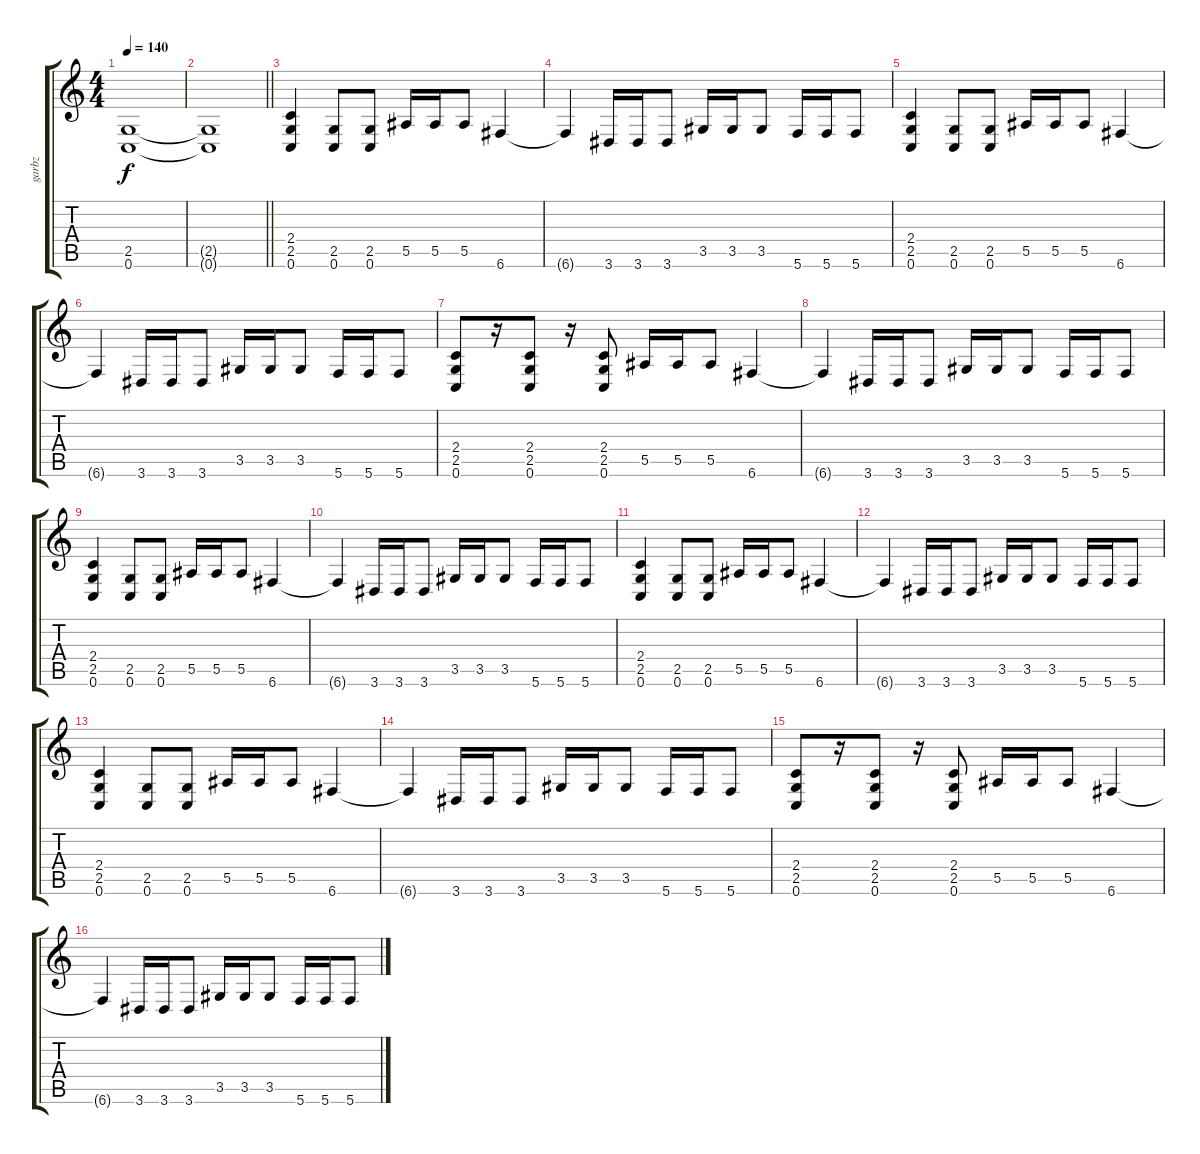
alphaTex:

\track ("garbz" "garbz") {solo instrument distortionguitar}
\staff {score tabs}
\tuning (C4 G3 Eb3 Bb2 F2 C2) {hide}
\ts (4 4)
\tempo 140
\clef g2
\ks c
(2.5{t} 0.6{t}).1{dy f} |
\barLineRight lightlight
(2.5{t} 0.6{t}).1 |
(2.4 2.5 0.6).4 (2.5 0.6).8 (2.5 0.6).8 5.5.16 5.5.16 5.5.8 6.6.4 |
6.6{t}.4 3.6.16 3.6.16 3.6.8 3.5.16 3.5.16 3.5.8 5.6.16 5.6.16 5.6.8 |
(2.4 2.5 0.6).4 (2.5 0.6).8 (2.5 0.6).8 5.5.16 5.5.16 5.5.8 6.6.4 |
6.6{t}.4 3.6.16 3.6.16 3.6.8 3.5.16 3.5.16 3.5.8 5.6.16 5.6.16 5.6.8 |
(2.4 2.5 0.6).8 r.16 (2.4 2.5 0.6).8 r.16 (2.4 2.5 0.6).8 5.5.16 5.5.16 5.5.8 6.6.4 |
6.6{t}.4 3.6.16 3.6.16 3.6.8 3.5.16 3.5.16 3.5.8 5.6.16 5.6.16 5.6.8 |
(2.4 2.5 0.6).4 (2.5 0.6).8 (2.5 0.6).8 5.5.16 5.5.16 5.5.8 6.6.4 |
6.6{t}.4 3.6.16 3.6.16 3.6.8 3.5.16 3.5.16 3.5.8 5.6.16 5.6.16 5.6.8 |
(2.4 2.5 0.6).4 (2.5 0.6).8 (2.5 0.6).8 5.5.16 5.5.16 5.5.8 6.6.4 |
6.6{t}.4 3.6.16 3.6.16 3.6.8 3.5.16 3.5.16 3.5.8 5.6.16 5.6.16 5.6.8 |
(2.4 2.5 0.6).4 (2.5 0.6).8 (2.5 0.6).8 5.5.16 5.5.16 5.5.8 6.6.4 |
6.6{t}.4 3.6.16 3.6.16 3.6.8 3.5.16 3.5.16 3.5.8 5.6.16 5.6.16 5.6.8 |
(2.4 2.5 0.6).8 r.16 (2.4 2.5 0.6).8 r.16 (2.4 2.5 0.6).8 5.5.16 5.5.16 5.5.8 6.6.4 |
6.6{t}.4 3.6.16 3.6.16 3.6.8 3.5.16 3.5.16 3.5.8 5.6.16 5.6.16 5.6.8
